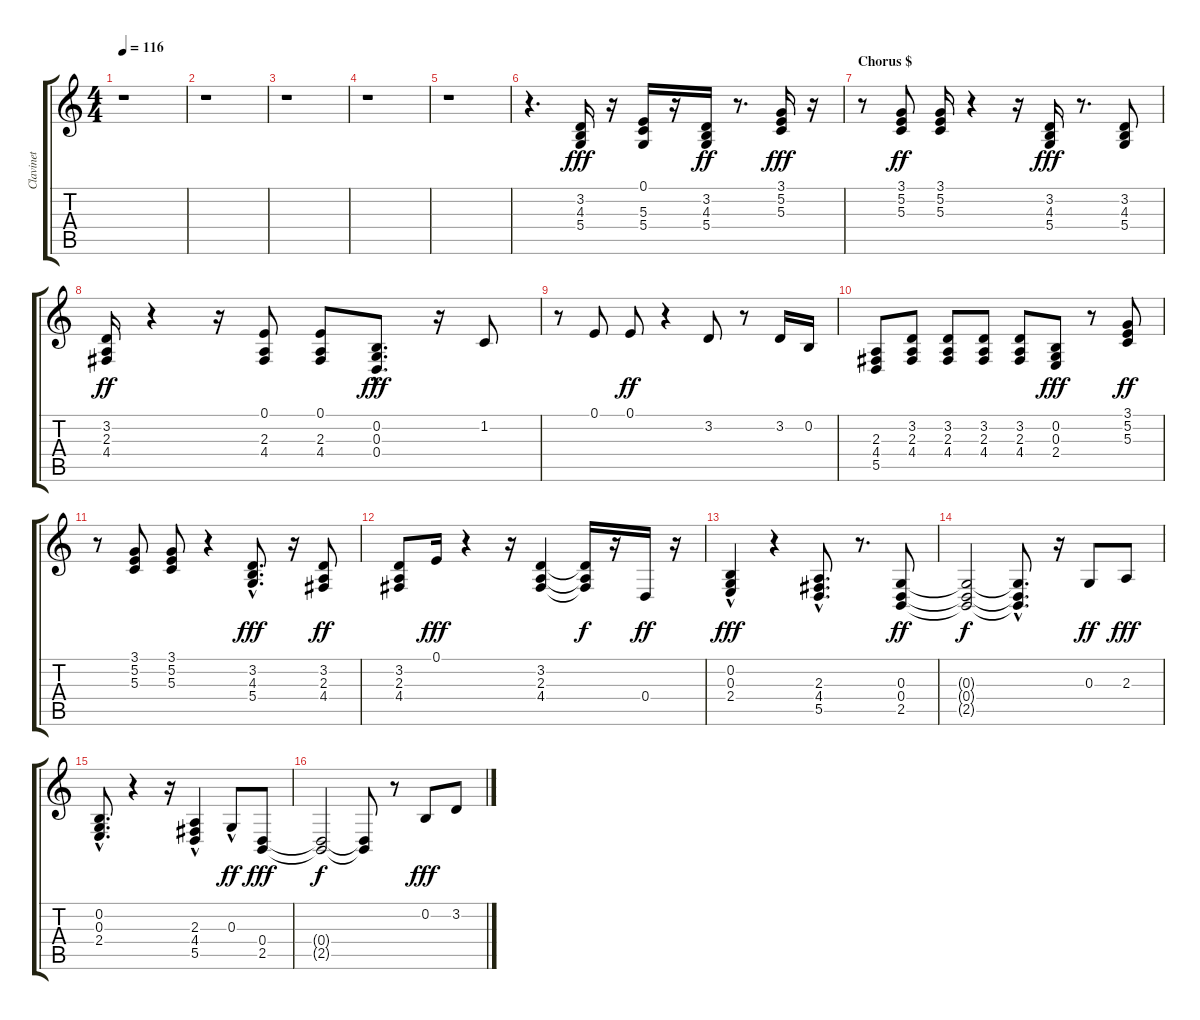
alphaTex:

\track ("Clavinet" "Clavinet") {instrument clavinet}
\staff {score tabs}
\tuning (E4 B3 G3 D3 A2 E2) {hide}
\ts (4 4)
\tempo 116
\clef g2
\ks c
r.1{dy fff} |
r.1 |
r.1 |
r.1 |
r.1 |
r.4{d} (3.2 4.3 5.4).16 r.16 (0.1 5.3 5.4).16 r.16 (3.2 4.3 5.4).16{dy ff} r.8{d} (3.1 5.2 5.3).16{dy fff} r.16 |
\section ("" "Chorus $")
r.8 (3.1 5.2 5.3).8{dy ff} (3.1 5.2 5.3).16 r.4 r.16 (3.2 4.3 5.4).16{dy fff} r.8{d} (3.2 4.3 5.4).8 |
(3.2 2.3 4.4).16{dy ff} r.4 r.16 (0.1 2.3 4.4).8 (0.1 2.3 4.4).8 (0.2{hac} 0.3{hac} 0.4{hac}).8{d dy fff} r.16 1.2.8 |
r.8 0.1.8 0.1.8{dy ff} r.4 3.2.8 r.8 3.2.16 0.2.16 |
(2.3 4.4 5.5).8 (3.2 2.3 4.4).8 (3.2 2.3 4.4).8 (3.2 2.3 4.4).8 (3.2 2.3 4.4).8 (0.2 0.3 2.4).8{dy fff} r.8 (3.1 5.2 5.3).8{dy ff} |
r.8 (3.1 5.2 5.3).8 (3.1 5.2 5.3).8 r.4 (3.2{hac} 4.3{hac} 5.4{hac}).8{d dy fff} r.16 (3.2 2.3 4.4).8{dy ff} |
(3.2 2.3 4.4).8 0.1.16{dy fff} r.4 r.16 (3.2 2.3 4.4).4 (3.2{t} 2.3{t} 4.4{t}).16{dy f} r.16 0.4.16{dy ff} r.16 |
(0.2{hac} 0.3 2.4{hac}).4{dy fff} r.4 (2.3{hac} 4.4{hac} 5.5{hac}).8{d} r.8{d} (0.3 0.4 2.5).8{dy ff} |
(0.3{t} 0.4{t} 2.5{t}).2{dy f} (0.3{hac t} 0.4{t} 2.5{t}).8{d} r.16 0.3.8{dy ff} 2.3.8{dy fff} |
(0.2{hac} 0.3{hac} 2.4{hac}).8{d} r.4 r.16 (2.3{hac} 4.4{hac} 5.5).4 0.3{hac}.8{dy ff} (0.4 2.5).8{dy fff} |
(0.4{t} 2.5{t}).2{dy f} (0.4{t} 2.5{t}).8 r.8 0.2.8{dy fff} 3.2.8
